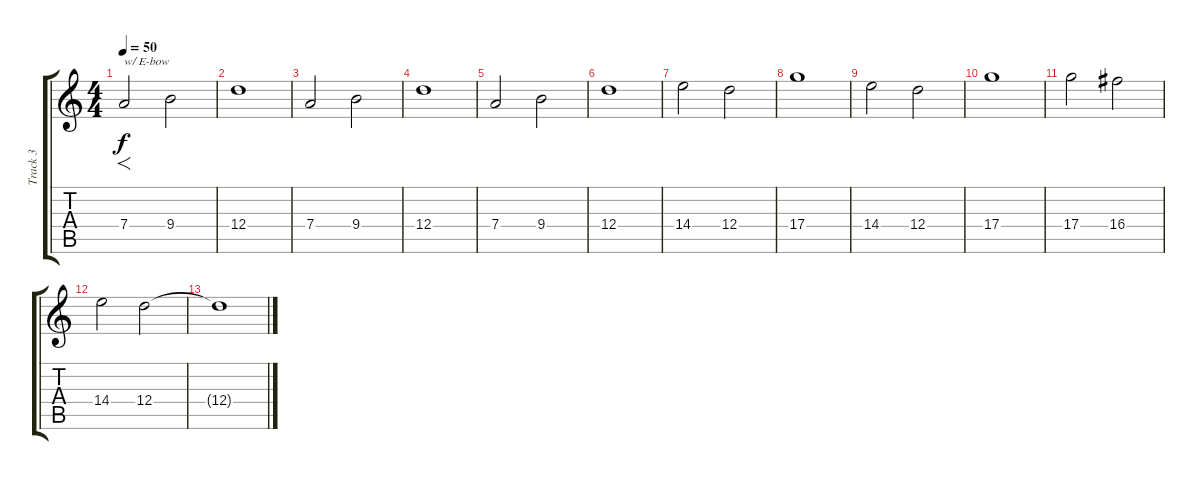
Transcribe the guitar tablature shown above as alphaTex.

\track ("Track 3" "Track 3") {instrument distortionguitar}
\staff {score tabs}
\tuning (E4 B3 G3 D3 A2 E2) {hide}
\ts (4 4)
\tempo 50
\clef g2
\ks c
7.4.2{f txt "w/ E-bow" dy f instrument distortionguitar} 9.4.2 |
12.4.1 |
7.4.2 9.4.2 |
12.4.1 |
7.4.2 9.4.2 |
12.4.1 |
14.4.2 12.4.2 |
17.4.1 |
14.4.2 12.4.2 |
17.4.1 |
17.4.2 16.4.2 |
14.4.2 12.4.2 |
12.4{t}.1
